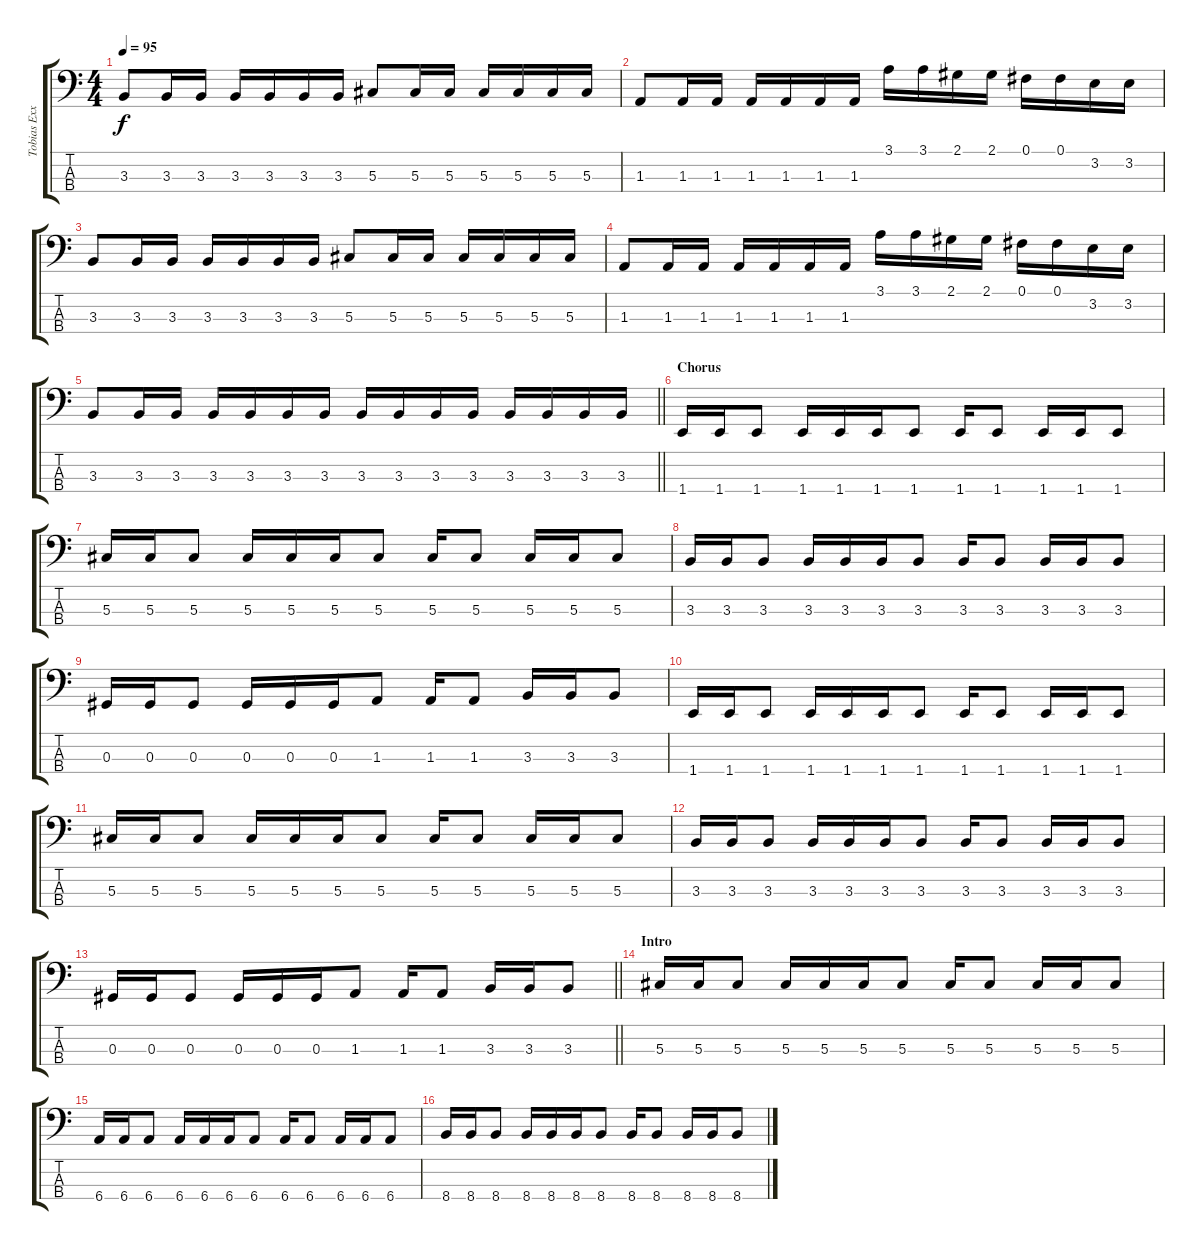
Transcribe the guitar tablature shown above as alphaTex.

\track ("Tobias Exxel" "Tobias Exx") {instrument electricbassfinger}
\staff {score tabs}
\tuning (Gb2 Db2 Ab1 Eb1) {hide}
\ts (4 4)
\tempo 95
\clef f4
\ks c
3.3.8{dy f} 3.3.16 3.3.16 3.3.16 3.3.16 3.3.16 3.3.16 5.3.8 5.3.16 5.3.16 5.3.16 5.3.16 5.3.16 5.3.16 |
1.3.8 1.3.16 1.3.16 1.3.16 1.3.16 1.3.16 1.3.16 3.1.16 3.1.16 2.1.16 2.1.16 0.1.16 0.1.16 3.2.16 3.2.16 |
3.3.8 3.3.16 3.3.16 3.3.16 3.3.16 3.3.16 3.3.16 5.3.8 5.3.16 5.3.16 5.3.16 5.3.16 5.3.16 5.3.16 |
1.3.8 1.3.16 1.3.16 1.3.16 1.3.16 1.3.16 1.3.16 3.1.16 3.1.16 2.1.16 2.1.16 0.1.16 0.1.16 3.2.16 3.2.16 |
\barLineRight lightlight
3.3.8 3.3.16 3.3.16 3.3.16 3.3.16 3.3.16 3.3.16 3.3.16 3.3.16 3.3.16 3.3.16 3.3.16 3.3.16 3.3.16 3.3.16 |
\section ("" "Chorus")
1.4.16 1.4.16 1.4.8 1.4.16 1.4.16 1.4.16 1.4.8 1.4.16 1.4.8 1.4.16 1.4.16 1.4.8 |
5.3.16 5.3.16 5.3.8 5.3.16 5.3.16 5.3.16 5.3.8 5.3.16 5.3.8 5.3.16 5.3.16 5.3.8 |
3.3.16 3.3.16 3.3.8 3.3.16 3.3.16 3.3.16 3.3.8 3.3.16 3.3.8 3.3.16 3.3.16 3.3.8 |
0.3.16 0.3.16 0.3.8 0.3.16 0.3.16 0.3.16 1.3.8 1.3.16 1.3.8 3.3.16 3.3.16 3.3.8 |
1.4.16 1.4.16 1.4.8 1.4.16 1.4.16 1.4.16 1.4.8 1.4.16 1.4.8 1.4.16 1.4.16 1.4.8 |
5.3.16 5.3.16 5.3.8 5.3.16 5.3.16 5.3.16 5.3.8 5.3.16 5.3.8 5.3.16 5.3.16 5.3.8 |
3.3.16 3.3.16 3.3.8 3.3.16 3.3.16 3.3.16 3.3.8 3.3.16 3.3.8 3.3.16 3.3.16 3.3.8 |
\barLineRight lightlight
0.3.16 0.3.16 0.3.8 0.3.16 0.3.16 0.3.16 1.3.8 1.3.16 1.3.8 3.3.16 3.3.16 3.3.8 |
\section ("" "Intro")
5.3.16 5.3.16 5.3.8 5.3.16 5.3.16 5.3.16 5.3.8 5.3.16 5.3.8 5.3.16 5.3.16 5.3.8 |
6.4.16 6.4.16 6.4.8 6.4.16 6.4.16 6.4.16 6.4.8 6.4.16 6.4.8 6.4.16 6.4.16 6.4.8 |
8.4.16 8.4.16 8.4.8 8.4.16 8.4.16 8.4.16 8.4.8 8.4.16 8.4.8 8.4.16 8.4.16 8.4.8
